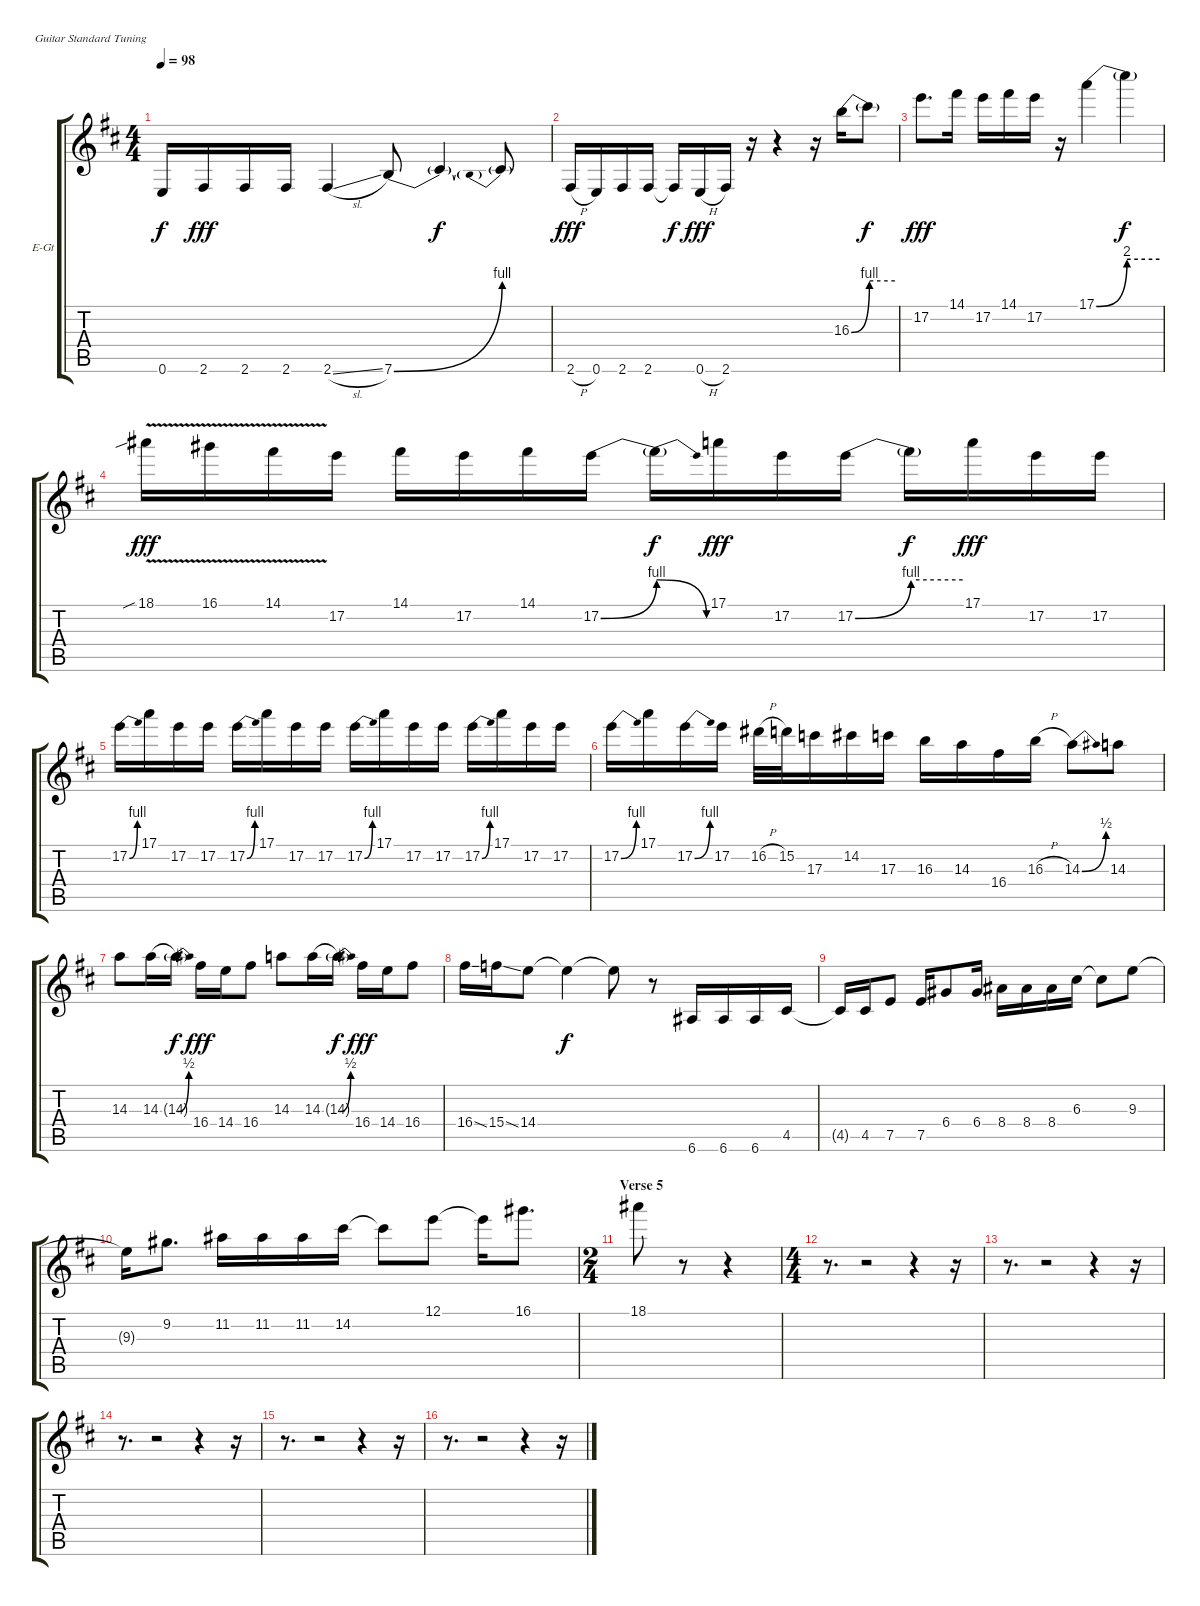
\bracketExtendMode groupsimilarinstruments
\firstSystemTrackNameOrientation horizontal
\otherSystemsTrackNameOrientation horizontal
\track ("Electric Gtr 1" "E-Gt") {instrument distortionguitar}
\staff {score tabs}
\tuning (E4 B3 G3 D3 A2 E2)
\ts (4 4)
\tempo 98
\clef g2
\ks d
0.6{t}.16{dy f} 2.6.16{dy fff} 2.6.16 2.6.16 2.6{sl}.4 7.6{be (bend 0 0 60 4)}.8 7.6{t}.4{dy f} 7.6{be (prebend 0 4 60 4) t}.8 |
2.6{h}.16{dy fff} 0.6.16 2.6.16 2.6.16 2.6{t}.16{dy f} 0.6{h}.16{dy fff} 2.6.16 r.16 r.4 r.16 16.3{be (bend 0 0 60 4)}.16 16.3{be (hold 0 4 60 4) t}.8{dy f} |
17.2.8{d dy fff} 14.1.16 17.2.16 14.1.16 17.2.16 r.16 17.1{be (bend 0 0 60 8)}.4 17.1{be (hold 0 8 60 8) t}.4{dy f} |
18.1{v sib}.16{dy fff} 16.1{v}.16 14.1{v}.16 17.2.16 14.1.16 17.2.16 14.1.16 17.2{be (bend 0 0 60 4)}.16 17.2{be (release 0 4 60 0) t}.16{dy f} 17.1.16{dy fff} 17.2.16 17.2{be (bend 0 0 60 4)}.16 17.2{be (hold 0 4 60 4) t}.16{dy f} 17.1.16{dy fff} 17.2.16 17.2.16 |
17.2{be (bend 0 0 60 4)}.16 17.1.16 17.2.16 17.2.16 17.2{be (bend 0 0 60 4)}.16 17.1.16 17.2.16 17.2.16 17.2{be (bend 0 0 60 4)}.16 17.1.16 17.2.16 17.2.16 17.2{be (bend 0 0 60 4)}.16 17.1.16 17.2.16 17.2.16 |
17.2{be (bend 0 0 60 4)}.16 17.1.16 17.2{be (bend 0 0 60 4)}.16 17.2.16 16.2{h}.32 15.2.32 17.3.16 14.2.16 17.3.16 16.3.16 14.3.16 16.4.16 16.3{h}.16 14.3{be (bend 0 0 60 2)}.8 14.3.8 |
14.3.8 14.3{be (hold 0 0 60 0)}.16 14.3{be (bend 0 0 60 2) t}.16{dy f} 16.4.16{dy fff} 14.4.16 16.4.8 14.3.8 14.3{be (hold 0 0 60 0)}.16 14.3{be (bend 0 0 60 2) t}.16{dy f} 16.4.16{dy fff} 14.4.16 16.4.8 |
16.4{ss}.16 15.4{ss}.16 14.4.8 14.4{t}.4{dy f} 14.4{t}.8 r.8 6.6.16 6.6.16 6.6.16 4.5.16 |
4.5{t}.16 4.5.16 7.5.8 7.5.16 6.4.8 6.4.16 8.4.16 8.4.16 8.4.16 6.3.16 6.3{t}.8 9.3.8 |
9.3{t}.16 9.2.8{d} 11.2.16 11.2.16 11.2.16 14.2.16 14.2{t}.8 12.1.8 12.1{t}.16 16.1.8{d} |
\ts (2 4)
\section ("" "Verse 5")
18.1.8 r.8 r.4 |
\ts (4 4)
r.8{d} r.2 r.4 r.16 |
r.8{d} r.2 r.4 r.16 |
r.8{d} r.2 r.4 r.16 |
r.8{d} r.2 r.4 r.16 |
r.8{d} r.2 r.4 r.16
